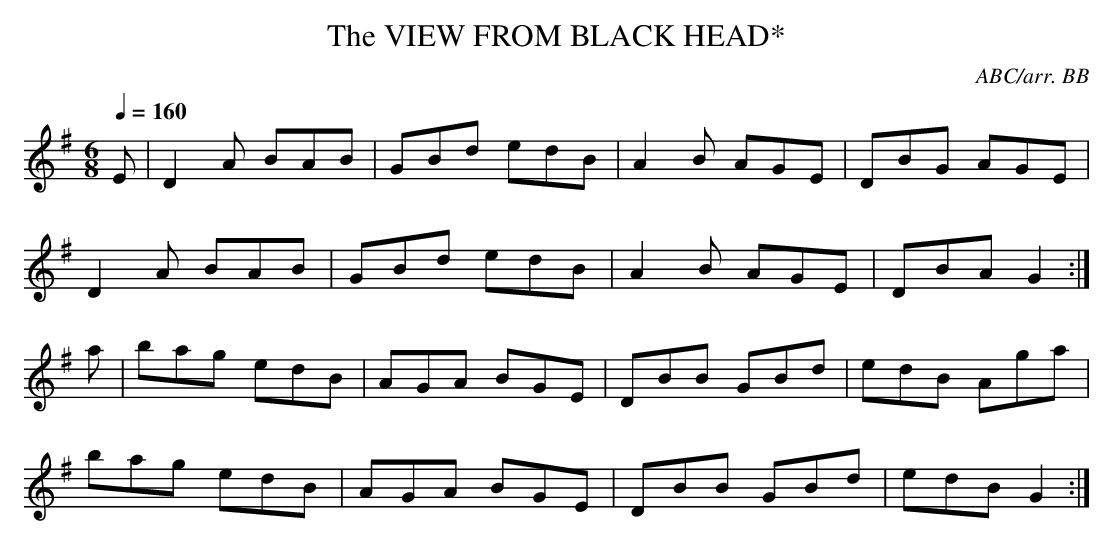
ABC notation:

X:1
T:VIEW FROM BLACK HEAD*, The
C:ABC/arr. BB
the original in D.
M:6/8
Q:1/4=160
K:G % source key = D
E|D2A BAB|GBd edB|A2B AGE|DBG AGE|
D2A BAB|GBd edB|A2B AGE|DBA G2:|
a|bag edB|AGA BGE|DBB GBd|edB Aga|
bag edB|AGA BGE|DBB GBd|edB G2:|
